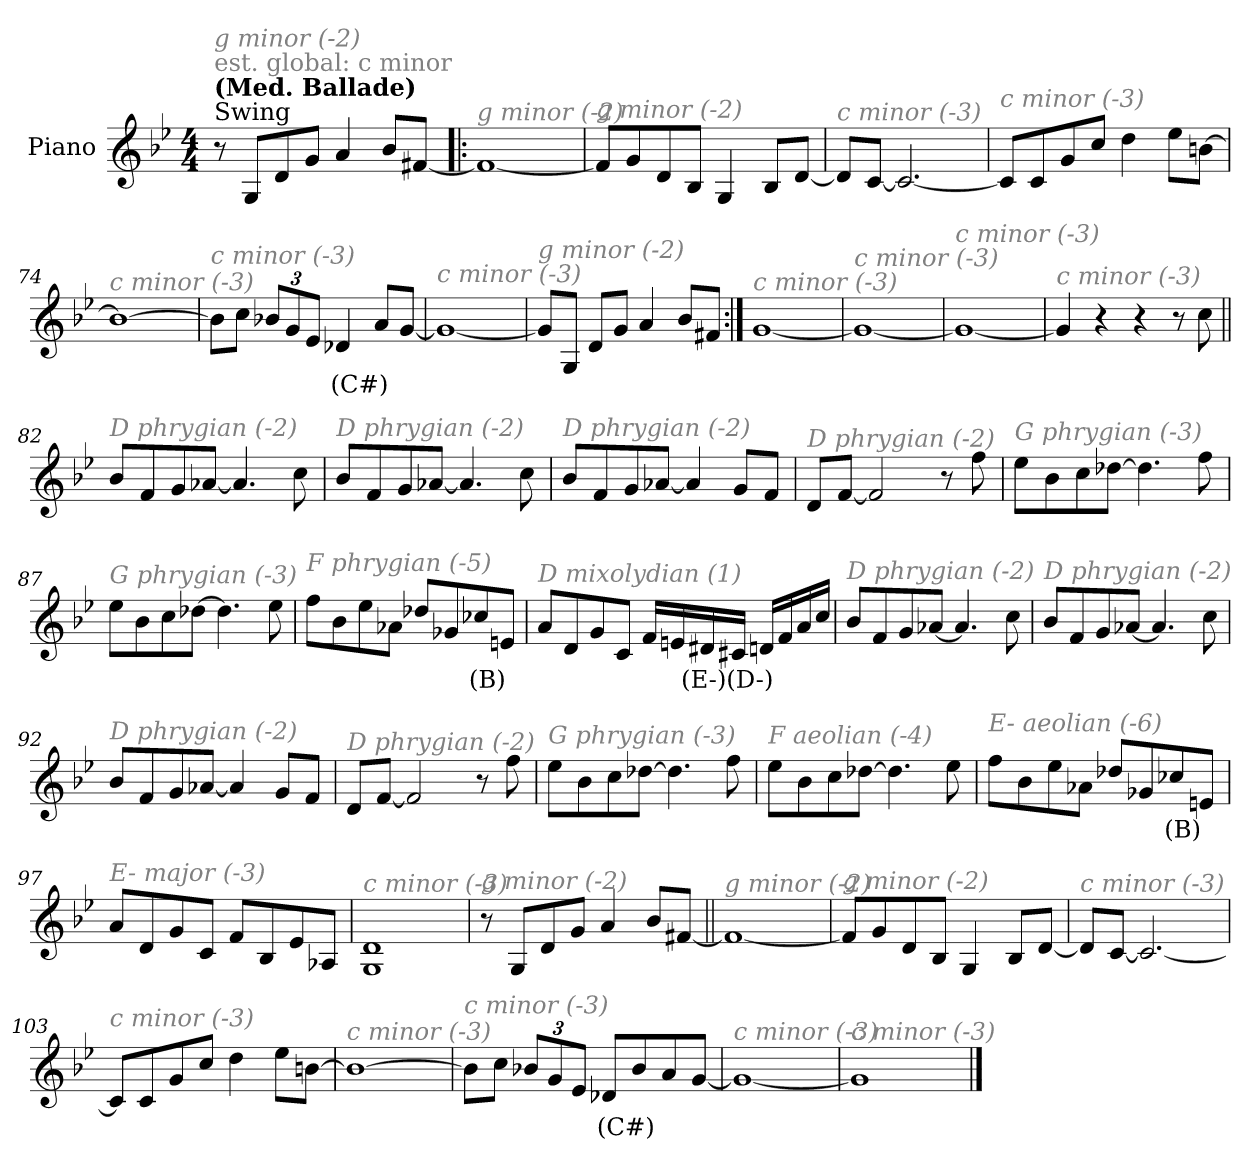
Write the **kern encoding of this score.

**kern	**text
*part1	*part1
*staff1	*staff1
*I"Piano	*
*I'Pno.	*
*clefG2	*
*k[b-e-]	*
*M4/4	*
=1	=1
!LO:TX:a:t=Swing	!
!LO:TX:a:B:t=(Med. Ballade)	!
!LO:TX:a:color=#808080:t=est. global&colon; c minor	!
!LO:TX:i:color=#808080:t=g minor (-2)	!
8r	.
8G/L	.
8d/	.
8g/J	.
4a/	.
8b-/L	.
[8f#X/J	.
=70!|:	=70!|:
!LO:TX:i:color=#808080:t=g minor (-2)	!
1f#_	.
=71	=71
!LO:TX:i:color=#808080:t=g minor (-2)	!
8f#/L]	.
8g/	.
8d/	.
8B-/J	.
4G/	.
8B-/L	.
[8d/J	.
=72	=72
!LO:TX:i:color=#808080:t=c minor (-3)	!
8d/L]	.
[8c/J	.
2.c/_	.
!!LO:LB:g=z
=73	=73
!LO:TX:i:color=#808080:t=c minor (-3)	!
8c/L]	.
8c/	.
8g/	.
8cc/J	.
4dd\	.
8ee-\L	.
[8bn\J	.
=74	=74
!LO:TX:i:color=#808080:t=c minor (-3)	!
1b_	.
=75	=75
!LO:TX:i:color=#808080:t=c minor (-3)	!
8b\L]	.
8cc\J	.
*Xbrackettup	*
12b-X/L	.
12g/	.
12e-/J	.
4d-Xi/	(C#)
8a/L	.
[8g/J	.
=76	=76
!LO:TX:i:color=#808080:t=c minor (-3)	!
1g_	.
!!LO:LB:g=z
=77	=77
!LO:TX:i:color=#808080:t=g minor (-2)	!
8g/L]	.
8G/J	.
8d/L	.
8g/J	.
4a/	.
8b-/L	.
8f#X/J	.
=78:|!	=78:|!
!LO:TX:i:color=#808080:t=c minor (-3)	!
[1g	.
=79	=79
!LO:TX:i:color=#808080:t=c minor (-3)	!
1g_	.
=80	=80
!LO:TX:i:color=#808080:t=c minor (-3)	!
1g_	.
=81	=81
!LO:TX:i:color=#808080:t=c minor (-3)	!
4g/]	.
4r	.
4r	.
8r	.
8cc\	.
!!LO:LB:g=z
=82||	=82||
!LO:TX:i:color=#808080:t=D phrygian (-2)	!
8b-/L	.
8f/	.
8g/	.
[8a-X/J	.
4.a-/]	.
8cc\	.
=83	=83
!LO:TX:i:color=#808080:t=D phrygian (-2)	!
8b-/L	.
8f/	.
8g/	.
[8a-X/J	.
4.a-/]	.
8cc\	.
=84	=84
!LO:TX:i:color=#808080:t=D phrygian (-2)	!
8b-/L	.
8f/	.
8g/	.
[8a-X/J	.
4a-/]	.
8g/L	.
8f/J	.
!!LO:LB:g=z
=85	=85
!LO:TX:i:color=#808080:t=D phrygian (-2)	!
8d/L	.
[8f/J	.
2f/]	.
8r	.
8ff\	.
=86	=86
!LO:TX:i:color=#808080:t=G phrygian (-3)	!
8ee-\L	.
8b-\	.
8cc\	.
[8dd-X\J	.
4.dd-\]	.
8ff\	.
=87	=87
!LO:TX:i:color=#808080:t=G phrygian (-3)	!
8ee-\L	.
8b-\	.
8cc\	.
[8dd-X\J	.
4.dd-\]	.
8ee-\	.
!!LO:LB:g=z
=88	=88
!LO:TX:i:color=#808080:t=F phrygian (-5)	!
8ff\L	.
8b-\	.
8ee-\	.
8a-X\J	.
8dd-X/L	.
8g-X/	.
8cc-Xi/	(B)
8en/J	.
=89	=89
!LO:TX:i:color=#808080:t=D mixolydian (1)	!
8a/L	.
8d/	.
8g/	.
8c/J	.
16f/LL	.
16en/	.
16d#Xj/	(E-)
16c#Xi/JJ	(D-)
16dn/LL	.
16f/	.
16a/	.
16cc/JJ	.
!!LO:LB:g=z
=90	=90
!LO:TX:i:color=#808080:t=D phrygian (-2)	!
8b-/L	.
8f/	.
8g/	.
[8a-X/J	.
4.a-/]	.
8cc\	.
=91	=91
!LO:TX:i:color=#808080:t=D phrygian (-2)	!
8b-/L	.
8f/	.
8g/	.
[8a-X/J	.
4.a-/]	.
8cc\	.
=92	=92
!LO:TX:i:color=#808080:t=D phrygian (-2)	!
8b-/L	.
8f/	.
8g/	.
[8a-X/J	.
4a-/]	.
8g/L	.
8f/J	.
!!LO:LB:g=z
=93	=93
!LO:TX:i:color=#808080:t=D phrygian (-2)	!
8d/L	.
[8f/J	.
2f/]	.
8r	.
8ff\	.
=94	=94
!LO:TX:i:color=#808080:t=G phrygian (-3)	!
8ee-\L	.
8b-\	.
8cc\	.
[8dd-X\J	.
4.dd-\]	.
8ff\	.
=95	=95
!LO:TX:i:color=#808080:t=F aeolian (-4)	!
8ee-\L	.
8b-\	.
8cc\	.
[8dd-X\J	.
4.dd-\]	.
8ee-\	.
!!LO:LB:g=z
=96	=96
!LO:TX:i:color=#808080:t=E- aeolian (-6)	!
8ff\L	.
8b-\	.
8ee-\	.
8a-X\J	.
8dd-X/L	.
8g-X/	.
8cc-Xi/	(B)
8en/J	.
=97	=97
!LO:TX:i:color=#808080:t=E- major (-3)	!
8a/L	.
8d/	.
8g/	.
8c/J	.
8f/L	.
8B-/	.
8e-/	.
8A-X/J	.
=98	=98
!LO:TX:i:color=#808080:t=c minor (-3)	!
1G 1d	.
!!LO:LB:g=z
=99	=99
!LO:TX:i:color=#808080:t=g minor (-2)	!
8r	.
8G/L	.
8d/	.
8g/J	.
4a/	.
8b-/L	.
[8f#X/J	.
=100||	=100||
!LO:TX:i:color=#808080:t=g minor (-2)	!
1f#_	.
=101	=101
!LO:TX:i:color=#808080:t=g minor (-2)	!
8f#/L]	.
8g/	.
8d/	.
8B-/J	.
4G/	.
8B-/L	.
[8d/J	.
!!LO:PB:g=z
=102	=102
!LO:TX:i:color=#808080:t=c minor (-3)	!
8d/L]	.
[8c/J	.
2.c/_	.
=103	=103
!LO:TX:i:color=#808080:t=c minor (-3)	!
8c/L]	.
8c/	.
8g/	.
8cc/J	.
4dd\	.
8ee-\L	.
[8bn\J	.
=104	=104
!LO:TX:i:color=#808080:t=c minor (-3)	!
1b_	.
!!LO:LB:g=z
=105	=105
!LO:TX:i:color=#808080:t=c minor (-3)	!
8b\L]	.
8cc\J	.
12b-X/L	.
12g/	.
12e-/J	.
8d-Xi/L	(C#)
8b-/	.
8a/	.
[8g/J	.
=106	=106
!LO:TX:i:color=#808080:t=c minor (-3)	!
1g_	.
=107	=107
!LO:TX:i:color=#808080:t=c minor (-3)	!
1g]	.
==	==
*-	*-
